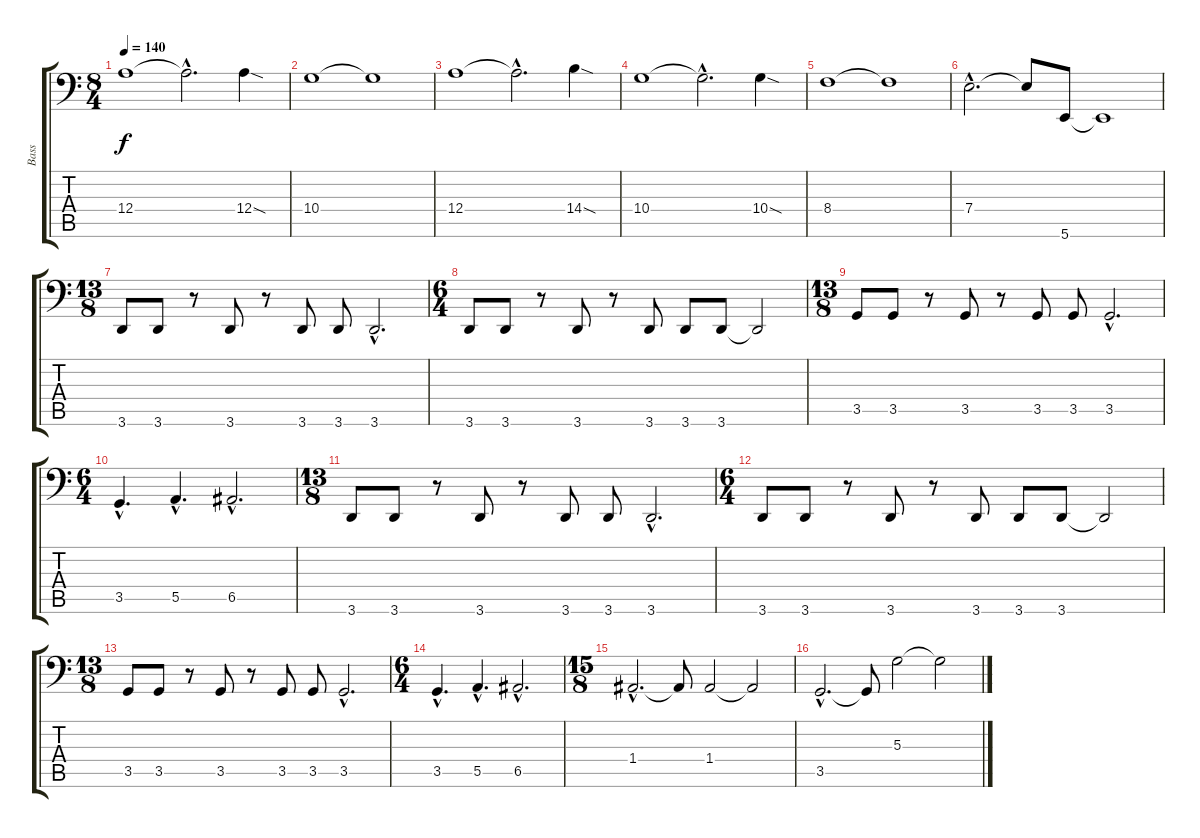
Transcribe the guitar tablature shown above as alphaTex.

\track ("Bass" "Bass") {instrument electricbassfinger}
\staff {score tabs}
\tuning (C3 G2 D2 A1 E1 B0) {hide}
\ts (8 4)
\tempo 140
\clef f4
\ks c
12.4.1{dy f} 12.4{hac t}.2{d} 12.4{sod}.4 |
10.4.1 10.4{t}.1 |
12.4.1 12.4{hac t}.2{d} 14.4{sod}.4 |
10.4.1 10.4{hac t}.2{d} 10.4{sod}.4 |
8.4.1 8.4{t}.1 |
7.4{hac}.2{d} 7.4{t}.8 5.6.8 5.6{t}.1 |
\ts (13 8)
3.6.8 3.6.8 r.8 3.6.8 r.8 3.6.8 3.6.8 3.6{hac}.2{d} |
\ts (6 4)
3.6.8 3.6.8 r.8 3.6.8 r.8 3.6.8 3.6.8 3.6.8 3.6{t}.2 |
\ts (13 8)
3.5.8 3.5.8 r.8 3.5.8 r.8 3.5.8 3.5.8 3.5{hac}.2{d} |
\ts (6 4)
3.5{hac}.4{d} 5.5{hac}.4{d} 6.5{hac}.2{d} |
\ts (13 8)
3.6.8 3.6.8 r.8 3.6.8 r.8 3.6.8 3.6.8 3.6{hac}.2{d} |
\ts (6 4)
3.6.8 3.6.8 r.8 3.6.8 r.8 3.6.8 3.6.8 3.6.8 3.6{t}.2 |
\ts (13 8)
3.5.8 3.5.8 r.8 3.5.8 r.8 3.5.8 3.5.8 3.5{hac}.2{d} |
\ts (6 4)
3.5{hac}.4{d} 5.5{hac}.4{d} 6.5{hac}.2{d} |
\ts (15 8)
1.4{hac}.2{d} 1.4{t}.8 1.4.2 1.4{t}.2 |
3.5{hac}.2{d} 3.5{t}.8 5.3.2 5.3{t}.2
